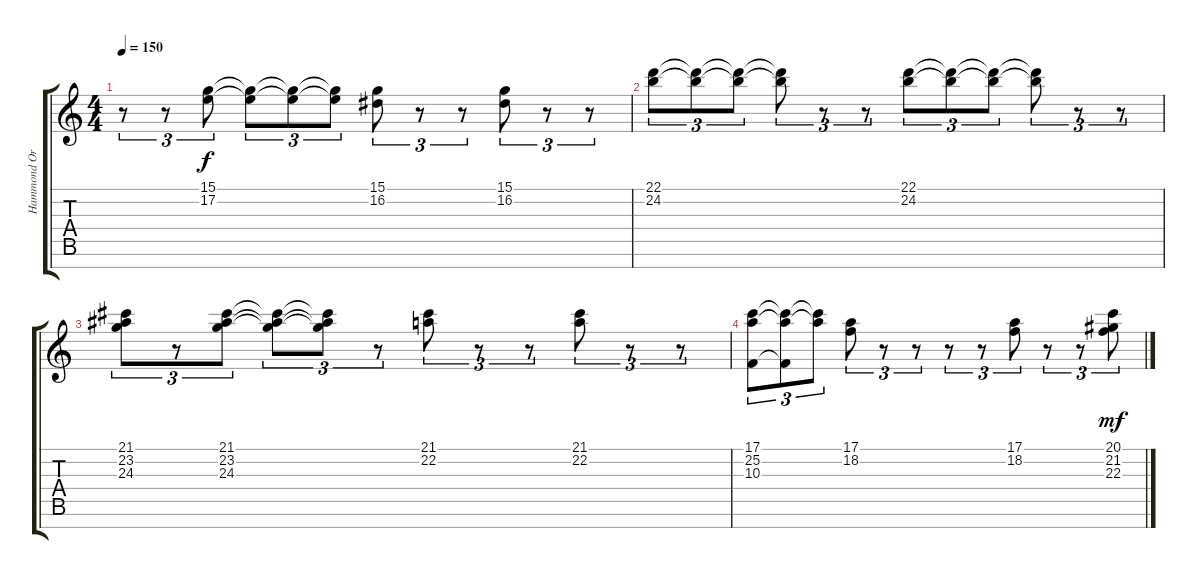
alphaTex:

\track ("Hammond Organ" "Hammond Or") {instrument drawbarorgan}
\staff {score tabs}
\tuning (E4 B3 G3 D3 A2 E2 B1) {hide}
\ts (4 4)
\tempo 150
\clef g2
\ks c
r.8{tu (3 2) dy f volume 0} r.8{tu (3 2)} (15.1 17.2).8{tu (3 2)} (15.1{t} 17.2{t}).8{tu (3 2)} (15.1{t} 17.2{t}).8{tu (3 2)} (15.1{t} 17.2{t}).8{tu (3 2)} (15.1 16.2).8{tu (3 2)} r.8{tu (3 2)} r.8{tu (3 2)} (15.1 16.2).8{tu (3 2)} r.8{tu (3 2)} r.8{tu (3 2)} |
(22.1 24.2).8{tu (3 2)} (22.1{t} 24.2{t}).8{tu (3 2)} (22.1{t} 24.2{t}).8{tu (3 2)} (22.1{t} 24.2{t}).8{tu (3 2)} r.8{tu (3 2)} r.8{tu (3 2)} (22.1 24.2).8{tu (3 2)} (22.1{t} 24.2{t}).8{tu (3 2)} (22.1{t} 24.2{t}).8{tu (3 2)} (22.1{t} 24.2{t}).8{tu (3 2)} r.8{tu (3 2)} r.8{tu (3 2)} |
(21.1 23.2 24.3).8{tu (3 2)} r.8{tu (3 2)} (21.1 23.2 24.3).8{tu (3 2)} (21.1{t} 23.2{t} 24.3{t}).8{tu (3 2)} (21.1{t} 23.2{t} 24.3{t}).8{tu (3 2)} r.8{tu (3 2)} (21.1 22.2).8{tu (3 2)} r.8{tu (3 2)} r.8{tu (3 2)} (21.1 22.2).8{tu (3 2)} r.8{tu (3 2)} r.8{tu (3 2)} |
(17.1 25.2 10.3).8{tu (3 2)} (17.1{t} 25.2{t} 10.3{t}).8{tu (3 2)} (17.1{t} 25.2{t}).8{tu (3 2)} (17.1 18.2).8{tu (3 2)} r.8{tu (3 2)} r.8{tu (3 2)} r.8{tu (3 2)} r.8{tu (3 2)} (17.1 18.2).8{tu (3 2)} r.8{tu (3 2)} r.8{tu (3 2)} (20.1 21.2 22.3).8{tu (3 2) dy mf}
